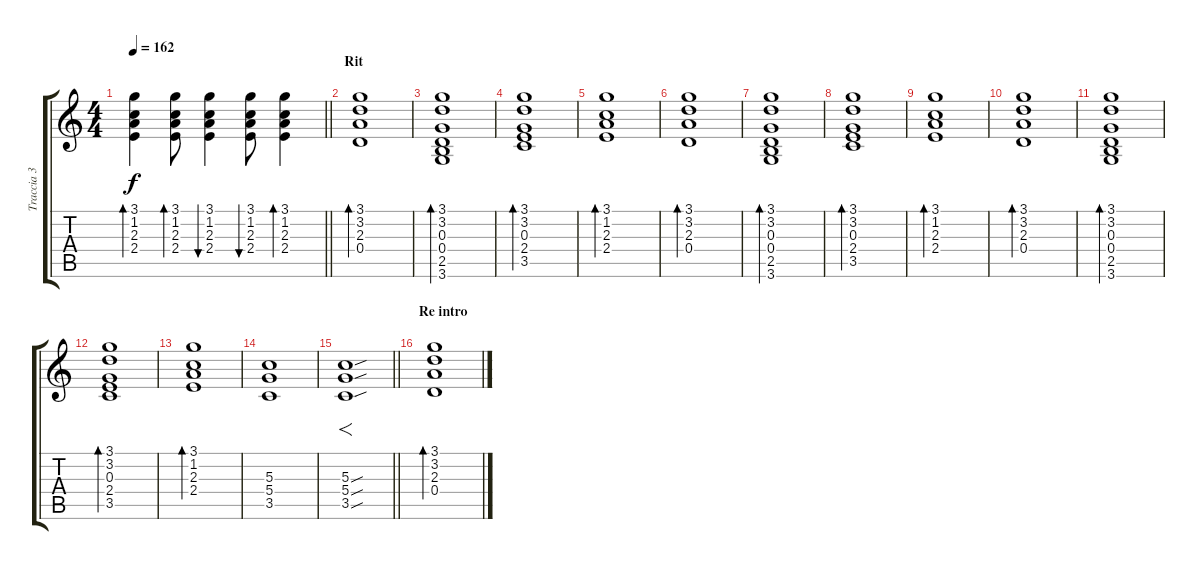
\track ("Traccia 3" "Traccia 3") {instrument acousticguitarsteel}
\staff {score tabs}
\tuning (E4 B3 G3 D3 A2 E2) {hide}
\ts (4 4)
\tempo 162
\clef g2
\barLineRight lightlight
\ks c
(3.1 1.2 2.3 2.4).4{bd 60 dy f} (3.1 1.2 2.3 2.4).8{bd 60} (3.1 1.2 2.3 2.4).4{bu 60} (3.1 1.2 2.3 2.4).8{bu 60} (3.1 1.2 2.3 2.4).4{bd 60} |
\section ("" "Rit")
(3.1 3.2 2.3 0.4).1{bd 60} |
(3.1 3.2 0.3 0.4 2.5 3.6).1{bd 60} |
(3.1 3.2 0.3 2.4 3.5).1{bd 60} |
(3.1 1.2 2.3 2.4).1{bd 60} |
(3.1 3.2 2.3 0.4).1{bd 60} |
(3.1 3.2 0.3 0.4 2.5 3.6).1{bd 60} |
(3.1 3.2 0.3 2.4 3.5).1{bd 60} |
(3.1 1.2 2.3 2.4).1{bd 60} |
(3.1 3.2 2.3 0.4).1{bd 60} |
(3.1 3.2 0.3 0.4 2.5 3.6).1{bd 60} |
(3.1 3.2 0.3 2.4 3.5).1{bd 60} |
(3.1 1.2 2.3 2.4).1{bd 60} |
(5.3 5.4 3.5).1 |
\barLineRight lightlight
(5.3{sou} 5.4{sou} 3.5{sou}).1{f volume 16} |
\section ("" "Re intro")
(3.1 3.2 2.3 0.4).1{bd 60 volume 4}
